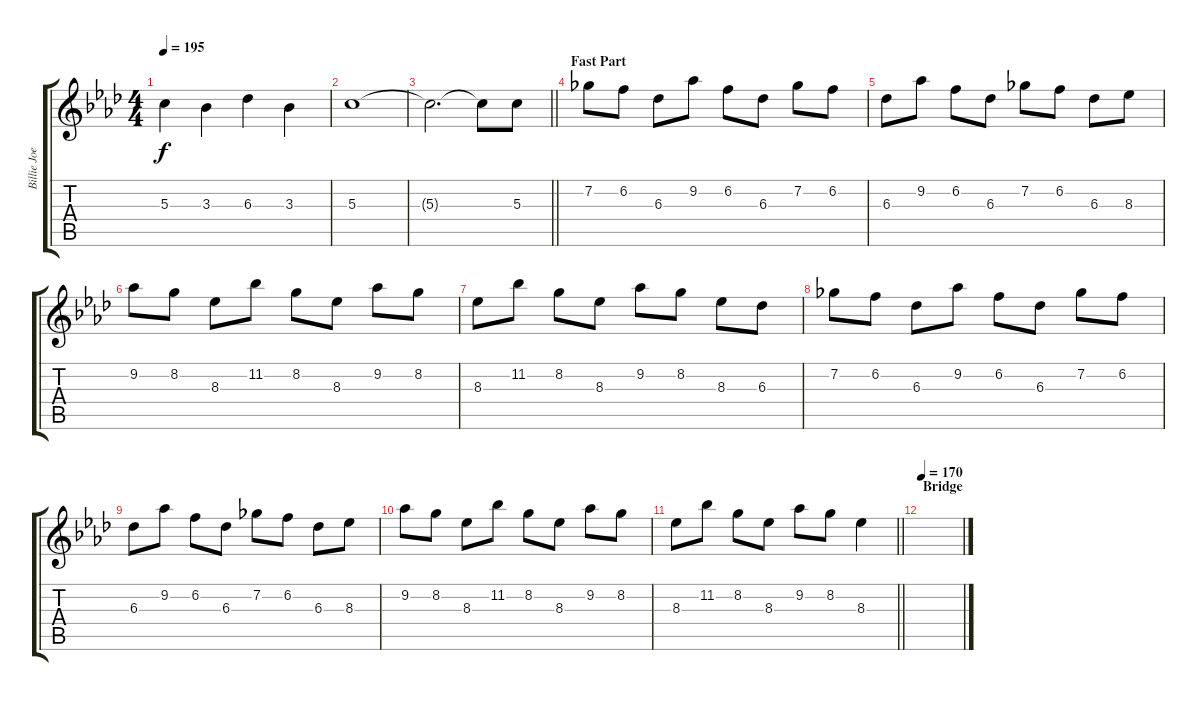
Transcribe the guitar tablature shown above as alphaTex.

\track ("Billie Joe Lead" "Billie Joe") {instrument overdrivenguitar}
\staff {score tabs}
\tuning (E4 B3 G3 D3 A2 E2) {hide}
\ts (4 4)
\tempo 195
\clef g2
\ks ab
5.3{t}.4{dy f} 3.3.4 6.3.4 3.3.4 |
5.3.1 |
\barLineRight lightlight
5.3{t}.2{d} 5.3{t}.8 5.3.8 |
\section ("" "Fast Part")
7.2.8 6.2.8 6.3.8 9.2.8 6.2.8 6.3.8 7.2.8 6.2.8 |
6.3.8 9.2.8 6.2.8 6.3.8 7.2.8 6.2.8 6.3.8 8.3.8 |
9.2.8 8.2.8 8.3.8 11.2.8 8.2.8 8.3.8 9.2.8 8.2.8 |
8.3.8 11.2.8 8.2.8 8.3.8 9.2.8 8.2.8 8.3.8 6.3.8 |
7.2.8 6.2.8 6.3.8 9.2.8 6.2.8 6.3.8 7.2.8 6.2.8 |
6.3.8 9.2.8 6.2.8 6.3.8 7.2.8 6.2.8 6.3.8 8.3.8 |
9.2.8 8.2.8 8.3.8 11.2.8 8.2.8 8.3.8 9.2.8 8.2.8 |
\barLineRight lightlight
8.3.8 11.2.8 8.2.8 8.3.8 9.2.8 8.2.8 8.3.4 |
\section ("" "Bridge")
\tempo 170
